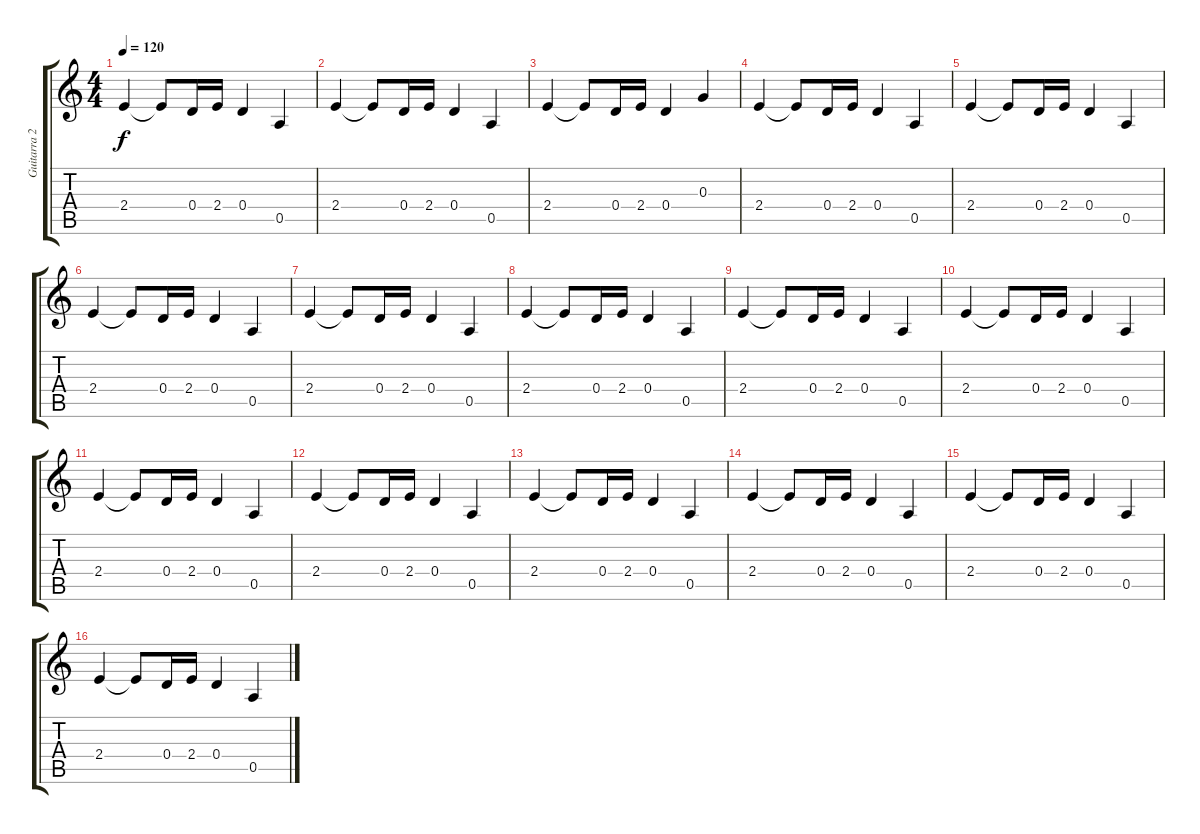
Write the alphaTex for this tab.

\track ("Guitarra 2" "Guitarra 2") {instrument acousticguitarsteel}
\staff {score tabs}
\tuning (E4 B3 G3 D3 A2 E2) {hide}
\ts (4 4)
\tempo 120
\clef g2
\ks c
2.4.4{dy f} 2.4{t}.8 0.4.16 2.4.16 0.4.4 0.5.4 |
2.4.4 2.4{t}.8 0.4.16 2.4.16 0.4.4 0.5.4 |
2.4.4 2.4{t}.8 0.4.16 2.4.16 0.4.4 0.3.4 |
2.4.4 2.4{t}.8 0.4.16 2.4.16 0.4.4 0.5.4 |
2.4.4 2.4{t}.8 0.4.16 2.4.16 0.4.4 0.5.4 |
2.4.4 2.4{t}.8 0.4.16 2.4.16 0.4.4 0.5.4 |
2.4.4 2.4{t}.8 0.4.16 2.4.16 0.4.4 0.5.4 |
2.4.4 2.4{t}.8 0.4.16 2.4.16 0.4.4 0.5.4 |
2.4.4 2.4{t}.8 0.4.16 2.4.16 0.4.4 0.5.4 |
2.4.4 2.4{t}.8 0.4.16 2.4.16 0.4.4 0.5.4 |
2.4.4 2.4{t}.8 0.4.16 2.4.16 0.4.4 0.5.4 |
2.4.4 2.4{t}.8 0.4.16 2.4.16 0.4.4 0.5.4 |
2.4.4 2.4{t}.8 0.4.16 2.4.16 0.4.4 0.5.4 |
2.4.4 2.4{t}.8 0.4.16 2.4.16 0.4.4 0.5.4 |
2.4.4 2.4{t}.8 0.4.16 2.4.16 0.4.4 0.5.4 |
2.4.4 2.4{t}.8 0.4.16 2.4.16 0.4.4 0.5.4
